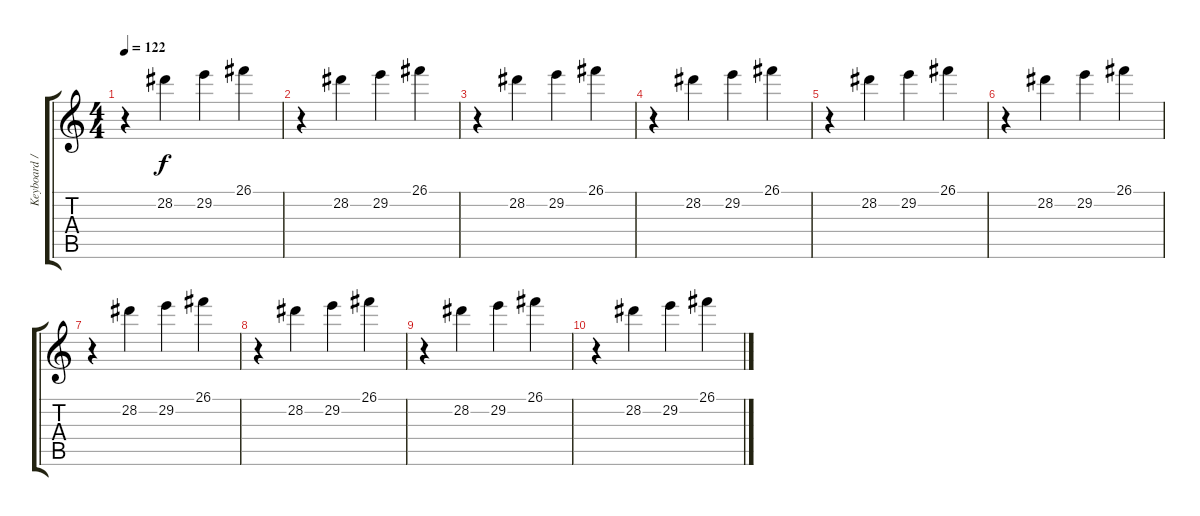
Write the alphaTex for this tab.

\track ("Keyboard / Synth 1" "Keyboard /") {instrument lead2sawtooth}
\staff {score tabs}
\tuning (E4 B3 G3 D3 A2 E2) {hide}
\ts (4 4)
\tempo 122
\clef g2
\ks c
r.4{dy f} 28.2.4 29.2.4 26.1.4 |
r.4 28.2.4 29.2.4 26.1.4 |
r.4 28.2.4 29.2.4 26.1.4 |
r.4 28.2.4 29.2.4 26.1.4 |
r.4 28.2.4 29.2.4 26.1.4 |
r.4 28.2.4 29.2.4 26.1.4 |
r.4 28.2.4 29.2.4 26.1.4 |
r.4 28.2.4 29.2.4 26.1.4 |
r.4 28.2.4 29.2.4 26.1.4 |
r.4 28.2.4 29.2.4 26.1.4
